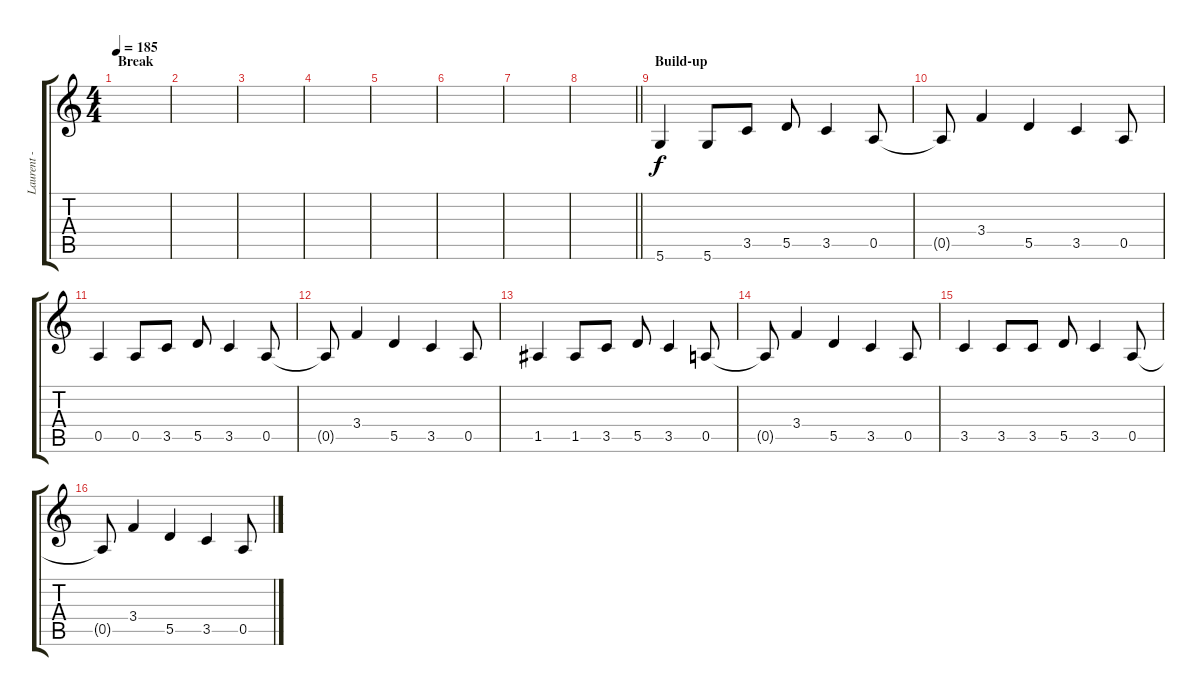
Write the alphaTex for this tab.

\track ("Laurent - Lead" "Laurent - ") {instrument overdrivenguitar}
\staff {score tabs}
\tuning (E4 B3 G3 D3 A2 D2) {hide}
\ts (4 4)
\section ("" "Break")
\tempo 185
\clef g2
\ks c
|
|
|
|
|
|
|
\barLineRight lightlight
|
\section ("" "Build-up")
5.6.4 5.6.8 3.5.8 5.5.8 3.5.4 0.5.8 |
0.5{t}.8 3.4.4 5.5.4 3.5.4 0.5.8 |
0.5.4 0.5.8 3.5.8 5.5.8 3.5.4 0.5.8 |
0.5{t}.8 3.4.4 5.5.4 3.5.4 0.5.8 |
1.5.4 1.5.8 3.5.8 5.5.8 3.5.4 0.5.8 |
0.5{t}.8 3.4.4 5.5.4 3.5.4 0.5.8 |
3.5.4 3.5.8 3.5.8 5.5.8 3.5.4 0.5.8 |
0.5{t}.8 3.4.4 5.5.4 3.5.4 0.5.8
